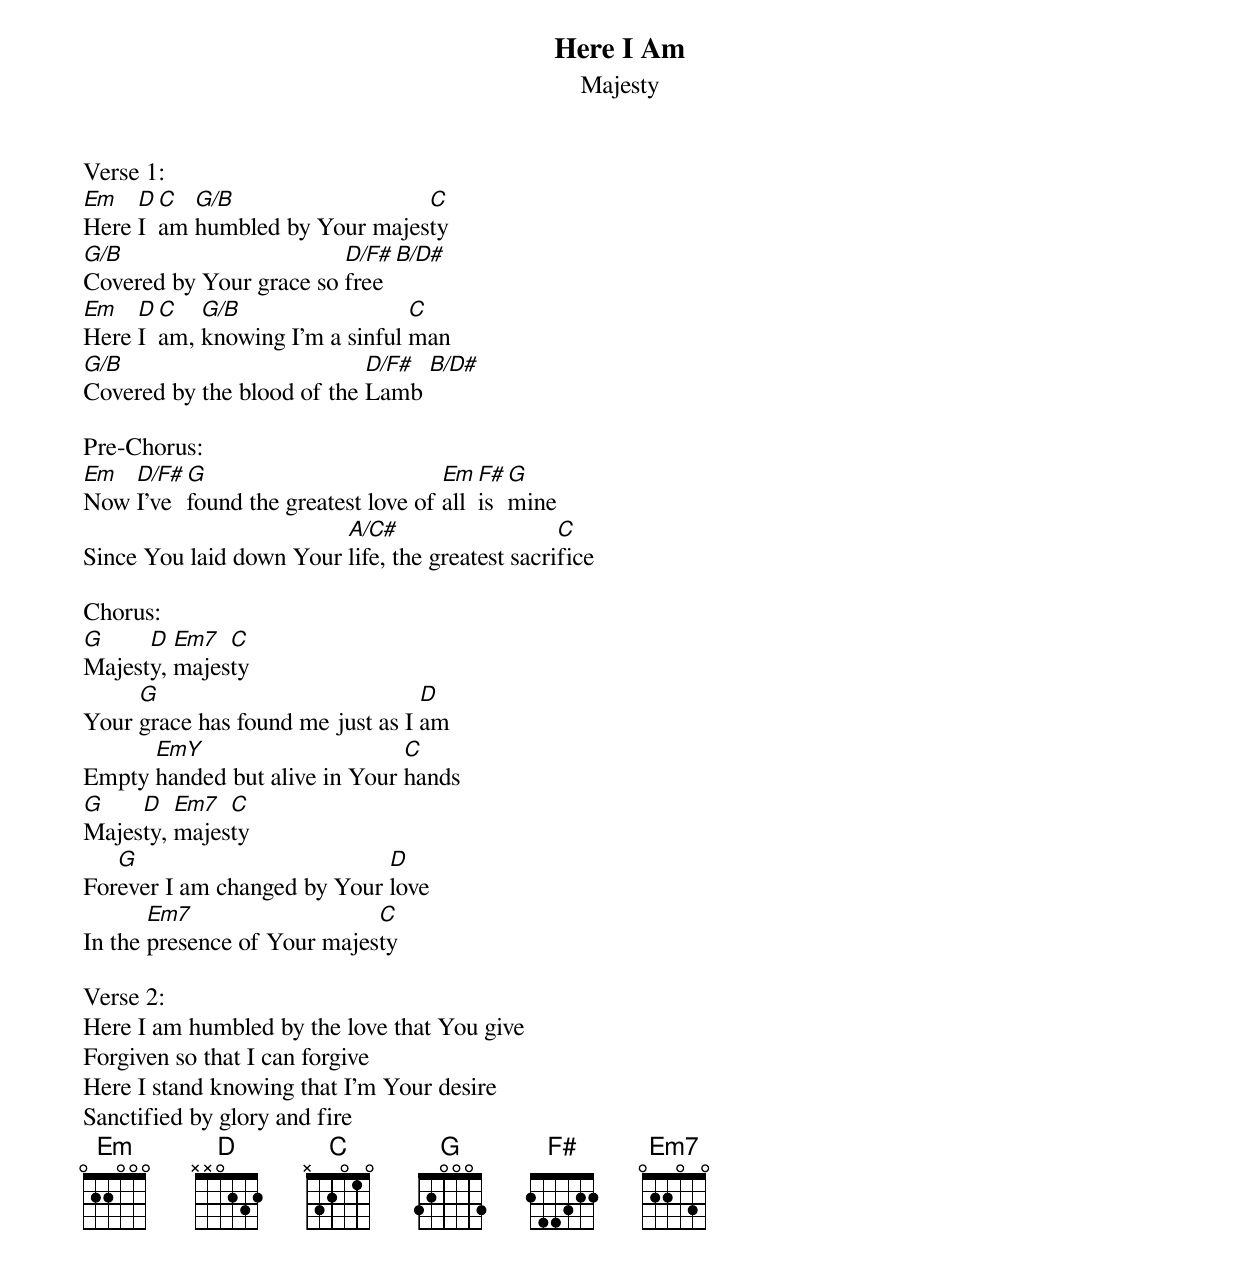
{title: Here I Am}
{subtitle: Majesty}
Verse 1:
[Em]Here [D]I [C]am [G/B]humbled by Your majes[C]ty
[G/B]Covered by Your grace so [D/F#]free [B/D#]
[Em]Here [D]I [C]am, [G/B]knowing I'm a sinful [C]man
[G/B]Covered by the blood of the [D/F#]Lamb [B/D#]

Pre-Chorus:
[Em]Now [D/F#]I've [G]found the greatest love of [Em]all [F#]is [G]mine
Since You laid down Your [A/C#]life, the greatest sacri[C]fice

Chorus:
[G]Majest[D]y, [Em7]majes[C]ty
Your [G]grace has found me just as I [D]am
Empty [EmY]handed but alive in Your [C]hands
[G]Majes[D]ty, [Em7]majes[C]ty
For[G]ever I am changed by Your [D]love
In the [Em7]presence of Your majes[C]ty

Verse 2:
Here I am humbled by the love that You give
Forgiven so that I can forgive
Here I stand knowing that I'm Your desire
Sanctified by glory and fire
